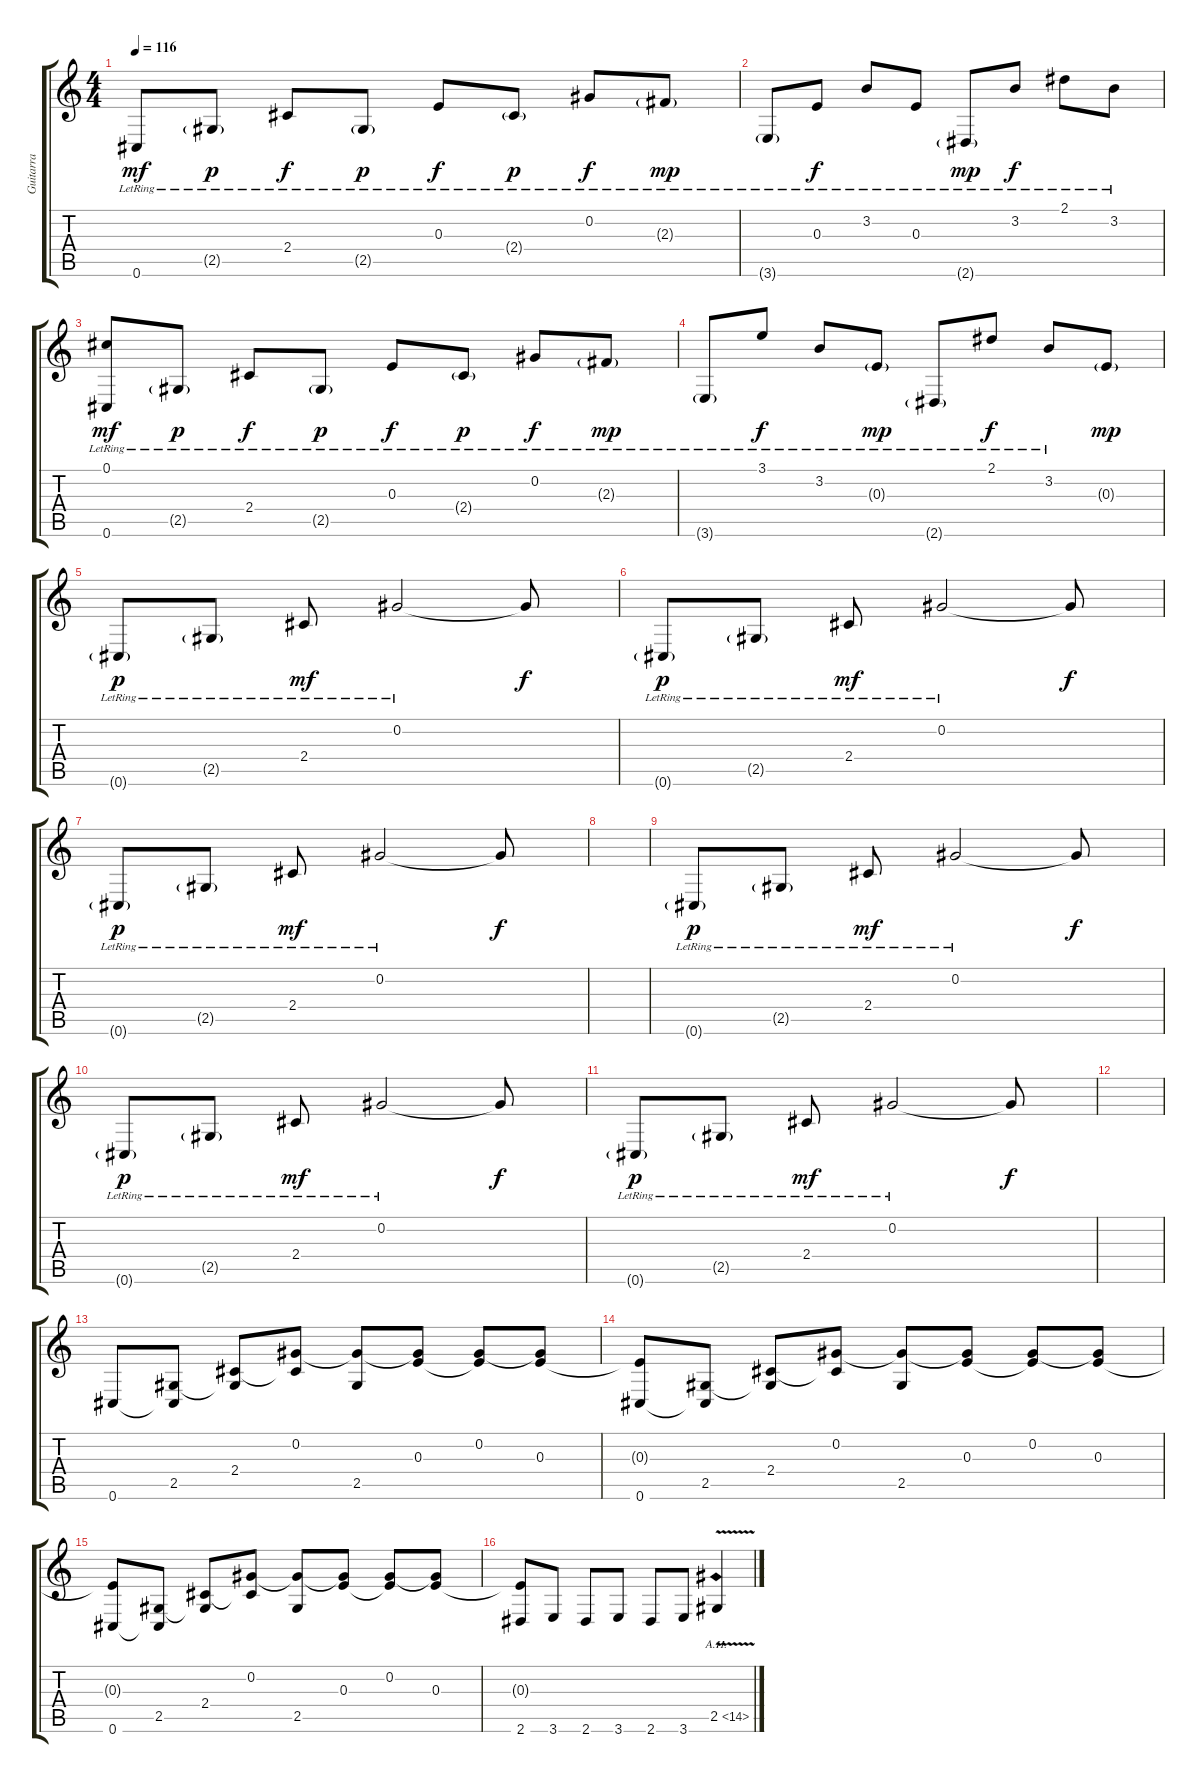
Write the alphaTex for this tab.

\track ("Guitarra" "Guitarra") {instrument electricguitarclean}
\staff {score tabs}
\tuning (Db4 Ab3 E3 B2 Gb2 Db2) {hide}
\ts (4 4)
\tempo 116
\clef g2
\ks c
0.6{lr}.8{dy mf} 2.5{g lr}.8{dy p} 2.4{lr}.8{dy f} 2.5{g lr}.8{dy p} 0.3{lr}.8{dy f} 2.4{g lr}.8{dy p} 0.2{lr}.8{dy f} 2.3{g lr}.8{dy mp} |
3.6{g lr}.8 0.3{lr}.8{dy f} 3.2{lr}.8 0.3{lr}.8 2.6{g lr}.8{dy mp} 3.2{lr}.8{dy f} 2.1{lr}.8 3.2{lr}.8 |
(0.1{lr} 0.6{lr}).8{dy mf} 2.5{g lr}.8{dy p} 2.4{lr}.8{dy f} 2.5{g lr}.8{dy p} 0.3{lr}.8{dy f} 2.4{g lr}.8{dy p} 0.2{lr}.8{dy f} 2.3{g lr}.8{dy mp} |
3.6{g lr}.8 3.1{lr}.8{dy f} 3.2{lr}.8 0.3{g lr}.8{dy mp} 2.6{g lr}.8 2.1{lr}.8{dy f} 3.2{lr}.8 0.3{g}.8{dy mp} |
0.6{g lr}.8{dy p} 2.5{g lr}.8 2.4{lr}.8{dy mf} 0.2{lr}.2 0.2{t}.8{dy f} |
0.6{g lr}.8{dy p} 2.5{g lr}.8 2.4{lr}.8{dy mf} 0.2{lr}.2 0.2{t}.8{dy f} |
0.6{g lr}.8{dy p} 2.5{g lr}.8 2.4{lr}.8{dy mf} 0.2{lr}.2 0.2{t}.8{dy f} |
|
0.6{g lr}.8{dy p} 2.5{g lr}.8 2.4{lr}.8{dy mf} 0.2{lr}.2 0.2{t}.8{dy f} |
0.6{g lr}.8{dy p} 2.5{g lr}.8 2.4{lr}.8{dy mf} 0.2{lr}.2 0.2{t}.8{dy f} |
0.6{g lr}.8{dy p} 2.5{g lr}.8 2.4{lr}.8{dy mf} 0.2{lr}.2 0.2{t}.8{dy f} |
|
0.6.8{instrument distortionguitar} (2.5 0.6{t}).8 (2.4 2.5{t}).8 (0.2 2.4{t}).8 (0.2{t} 2.5).8 (0.2{t} 0.3).8 (0.2 0.3{t}).8 (0.2{t} 0.3).8 |
(0.3{t} 0.6).8 (2.5 0.6{t}).8 (2.4 2.5{t}).8 (0.2 2.4{t}).8 (0.2{t} 2.5).8 (0.2{t} 0.3).8 (0.2 0.3{t}).8 (0.2{t} 0.3).8 |
(0.3{t} 0.6).8 (2.5 0.6{t}).8 (2.4 2.5{t}).8 (0.2 2.4{t}).8 (0.2{t} 2.5).8 (0.2{t} 0.3).8 (0.2 0.3{t}).8 (0.2{t} 0.3).8 |
(0.3{t} 2.6).8 3.6.8 2.6.8 3.6.8 2.6.8 3.6.8 2.5{ah 12 v}.4
